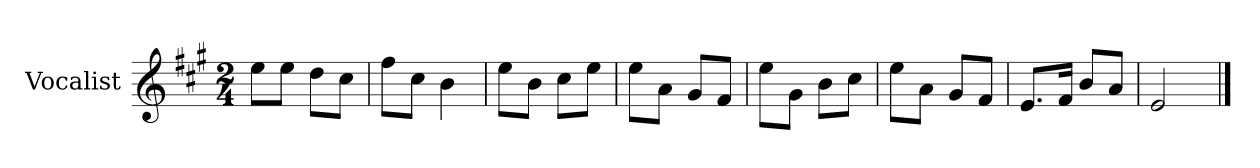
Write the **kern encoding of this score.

**kern
*part1
*staff1
*I"Vocalist
*k[f#c#g#]
*A:
*M2/4
=
8eeL
8eeJ
8ddL
8cc#J
=1
8ff#L
8cc#J
4b
=2
8eeL
8bJ
8cc#L
8eeJ
=3
8eeL
8aJ
8g#L
8f#J
=4
8eeL
8g#J
8bL
8cc#J
=5
8eeL
8aJ
8g#L
8f#J
=6
8.eL
16f#Jk
8bL
8aJ
=7
2e
==
*-
